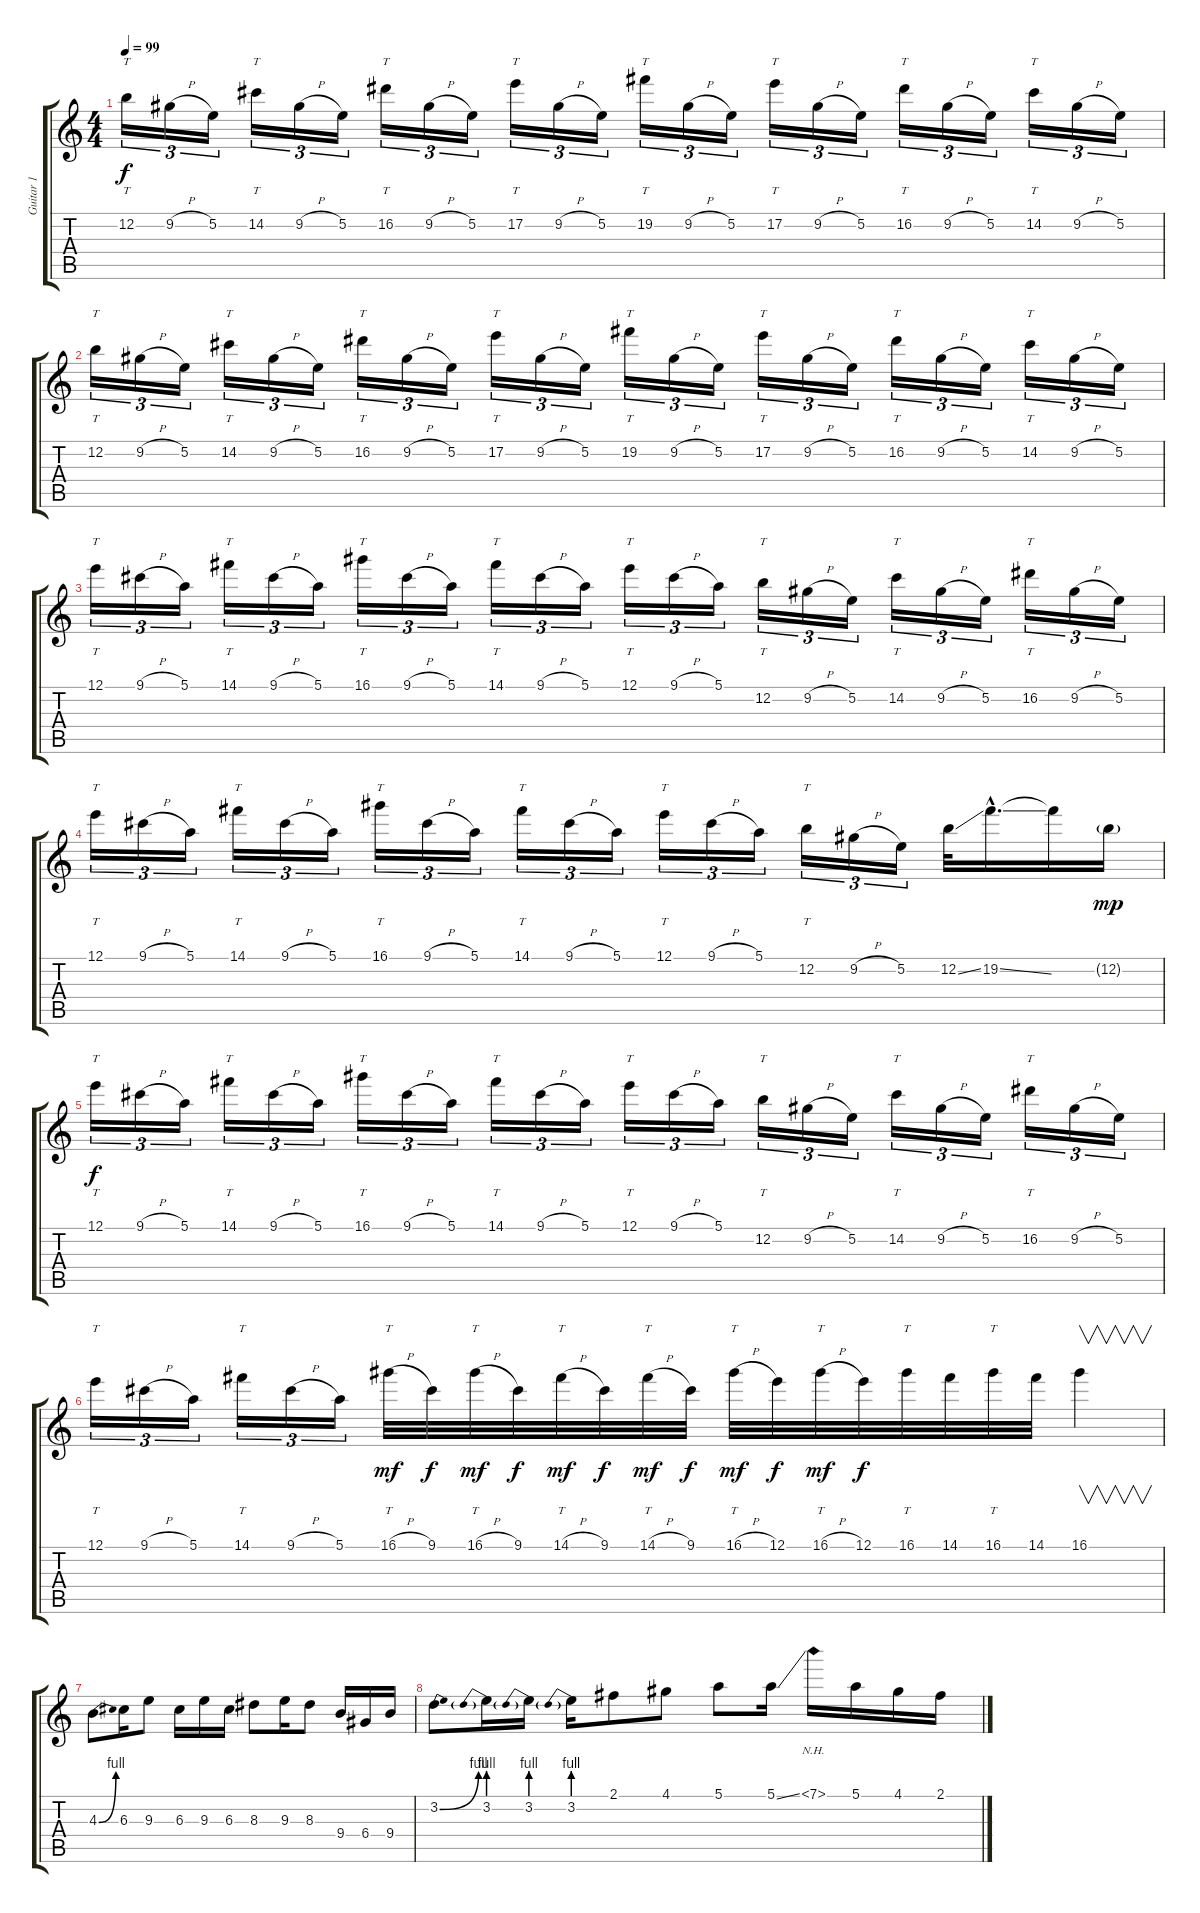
\track ("Guitar 1" "Guitar 1") {instrument overdrivenguitar}
\staff {score tabs}
\tuning (E4 B3 G3 D3 A2 E2) {hide}
\ts (4 4)
\tempo 99
\clef g2
\ks c
12.2.16{tt tu (3 2) dy f} 9.2{h}.16{tu (3 2)} 5.2.16{tu (3 2)} 14.2.16{tt tu (3 2)} 9.2{h}.16{tu (3 2)} 5.2.16{tu (3 2)} 16.2.16{tt tu (3 2)} 9.2{h}.16{tu (3 2)} 5.2.16{tu (3 2)} 17.2.16{tt tu (3 2)} 9.2{h}.16{tu (3 2)} 5.2.16{tu (3 2)} 19.2.16{tt tu (3 2)} 9.2{h}.16{tu (3 2)} 5.2.16{tu (3 2)} 17.2.16{tt tu (3 2)} 9.2{h}.16{tu (3 2)} 5.2.16{tu (3 2)} 16.2.16{tt tu (3 2)} 9.2{h}.16{tu (3 2)} 5.2.16{tu (3 2)} 14.2.16{tt tu (3 2)} 9.2{h}.16{tu (3 2)} 5.2.16{tu (3 2)} |
12.2.16{tt tu (3 2)} 9.2{h}.16{tu (3 2)} 5.2.16{tu (3 2)} 14.2.16{tt tu (3 2)} 9.2{h}.16{tu (3 2)} 5.2.16{tu (3 2)} 16.2.16{tt tu (3 2)} 9.2{h}.16{tu (3 2)} 5.2.16{tu (3 2)} 17.2.16{tt tu (3 2)} 9.2{h}.16{tu (3 2)} 5.2.16{tu (3 2)} 19.2.16{tt tu (3 2)} 9.2{h}.16{tu (3 2)} 5.2.16{tu (3 2)} 17.2.16{tt tu (3 2)} 9.2{h}.16{tu (3 2)} 5.2.16{tu (3 2)} 16.2.16{tt tu (3 2)} 9.2{h}.16{tu (3 2)} 5.2.16{tu (3 2)} 14.2.16{tt tu (3 2)} 9.2{h}.16{tu (3 2)} 5.2.16{tu (3 2)} |
\section ("" "")
12.1.16{tt tu (3 2)} 9.1{h}.16{tu (3 2)} 5.1.16{tu (3 2)} 14.1.16{tt tu (3 2)} 9.1{h}.16{tu (3 2)} 5.1.16{tu (3 2)} 16.1.16{tt tu (3 2)} 9.1{h}.16{tu (3 2)} 5.1.16{tu (3 2)} 14.1.16{tt tu (3 2)} 9.1{h}.16{tu (3 2)} 5.1.16{tu (3 2)} 12.1.16{tt tu (3 2)} 9.1{h}.16{tu (3 2)} 5.1.16{tu (3 2)} 12.2.16{tt tu (3 2)} 9.2{h}.16{tu (3 2)} 5.2.16{tu (3 2)} 14.2.16{tt tu (3 2)} 9.2{h}.16{tu (3 2)} 5.2.16{tu (3 2)} 16.2.16{tt tu (3 2)} 9.2{h}.16{tu (3 2)} 5.2.16{tu (3 2)} |
12.1.16{tt tu (3 2)} 9.1{h}.16{tu (3 2)} 5.1.16{tu (3 2)} 14.1.16{tt tu (3 2)} 9.1{h}.16{tu (3 2)} 5.1.16{tu (3 2)} 16.1.16{tt tu (3 2)} 9.1{h}.16{tu (3 2)} 5.1.16{tu (3 2)} 14.1.16{tt tu (3 2)} 9.1{h}.16{tu (3 2)} 5.1.16{tu (3 2)} 12.1.16{tt tu (3 2)} 9.1{h}.16{tu (3 2)} 5.1.16{tu (3 2)} 12.2.16{tt tu (3 2)} 9.2{h}.16{tu (3 2)} 5.2.16{tu (3 2)} 12.2{ss}.32 19.2{ss hac}.16{d} 19.2{t}.16 12.2{g}.16{dy mp} |
12.1.16{tt tu (3 2) dy f} 9.1{h}.16{tu (3 2)} 5.1.16{tu (3 2)} 14.1.16{tt tu (3 2)} 9.1{h}.16{tu (3 2)} 5.1.16{tu (3 2)} 16.1.16{tt tu (3 2)} 9.1{h}.16{tu (3 2)} 5.1.16{tu (3 2)} 14.1.16{tt tu (3 2)} 9.1{h}.16{tu (3 2)} 5.1.16{tu (3 2)} 12.1.16{tt tu (3 2)} 9.1{h}.16{tu (3 2)} 5.1.16{tu (3 2)} 12.2.16{tt tu (3 2)} 9.2{h}.16{tu (3 2)} 5.2.16{tu (3 2)} 14.2.16{tt tu (3 2)} 9.2{h}.16{tu (3 2)} 5.2.16{tu (3 2)} 16.2.16{tt tu (3 2)} 9.2{h}.16{tu (3 2)} 5.2.16{tu (3 2)} |
12.1.16{tt tu (3 2)} 9.1{h}.16{tu (3 2)} 5.1.16{tu (3 2)} 14.1.16{tt tu (3 2)} 9.1{h}.16{tu (3 2)} 5.1.16{tu (3 2)} 16.1{h}.32{tt dy mf} 9.1.32{dy f} 16.1{h}.32{tt dy mf} 9.1.32{dy f} 14.1{h}.32{tt dy mf} 9.1.32{dy f} 14.1{h}.32{tt dy mf} 9.1.32{dy f} 16.1{h}.32{tt dy mf} 12.1.32{dy f} 16.1{h}.32{tt dy mf} 12.1.32{dy f} 16.1.32{tt} 14.1.32 16.1.32{tt} 14.1.32 16.1.4{v} |
\section ("" "")
4.3{be (bend 0 0 60 4)}.8{volume 14 balance 8} 6.3.16 9.3.8 6.3.16 9.3.16 6.3.16 8.3.8 9.3.16 8.3.8 9.4.16 6.4.16 9.4.16 |
3.2{be (bend 0 0 60 4)}.8 3.2{be (prebend 0 4 60 4)}.16 3.2{be (prebend 0 4 60 4)}.16 3.2{be (prebend 0 4 60 4)}.16 2.1.8 4.1.8 5.1.8 5.1{ss}.16 7.1{nh}.16 5.1.16 4.1.16 2.1.16
